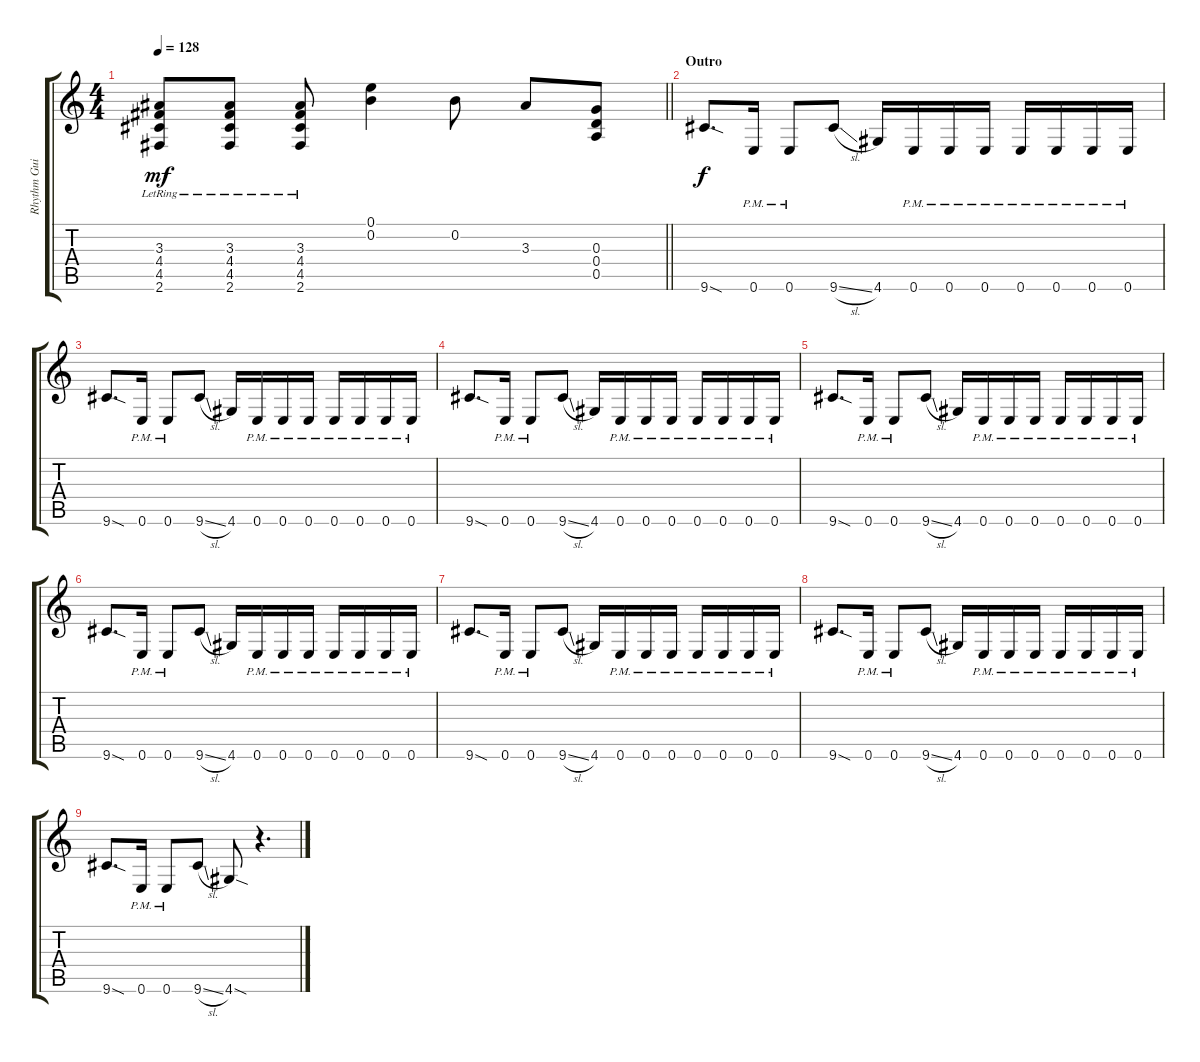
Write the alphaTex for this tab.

\track ("Rhythm Guitar" "Rhythm Gui") {instrument acousticguitarsteel}
\staff {score tabs}
\tuning (E4 B3 G3 D3 A2 E2) {hide}
\ts (4 4)
\tempo 128
\clef g2
\barLineRight lightlight
\ks c
(3.3{lr} 4.4{lr} 4.5{lr} 2.6{lr}).8{dy mf} (3.3{lr} 4.4{lr} 4.5{lr} 2.6{lr}).8 (3.3{lr} 4.4{lr} 4.5{lr} 2.6{lr}).8 (0.1 0.2).4 0.2.8 3.3.8 (0.3 0.4 0.5).8 |
\section ("" "Outro")
9.6{sod}.8{d dy f} 0.6{pm}.16 0.6{pm}.8 9.6{sl}.8 4.6.16 0.6{pm}.16 0.6{pm}.16 0.6{pm}.16 0.6{pm}.16 0.6{pm}.16 0.6{pm}.16 0.6{pm}.16 |
9.6{sod}.8{d} 0.6{pm}.16 0.6{pm}.8 9.6{sl}.8 4.6.16 0.6{pm}.16 0.6{pm}.16 0.6{pm}.16 0.6{pm}.16 0.6{pm}.16 0.6{pm}.16 0.6{pm}.16 |
9.6{sod}.8{d} 0.6{pm}.16 0.6{pm}.8 9.6{sl}.8 4.6.16 0.6{pm}.16 0.6{pm}.16 0.6{pm}.16 0.6{pm}.16 0.6{pm}.16 0.6{pm}.16 0.6{pm}.16 |
9.6{sod}.8{d} 0.6{pm}.16 0.6{pm}.8 9.6{sl}.8 4.6.16 0.6{pm}.16 0.6{pm}.16 0.6{pm}.16 0.6{pm}.16 0.6{pm}.16 0.6{pm}.16 0.6{pm}.16 |
9.6{sod}.8{d} 0.6{pm}.16 0.6{pm}.8 9.6{sl}.8 4.6.16 0.6{pm}.16 0.6{pm}.16 0.6{pm}.16 0.6{pm}.16 0.6{pm}.16 0.6{pm}.16 0.6{pm}.16 |
9.6{sod}.8{d} 0.6{pm}.16 0.6{pm}.8 9.6{sl}.8 4.6.16 0.6{pm}.16 0.6{pm}.16 0.6{pm}.16 0.6{pm}.16 0.6{pm}.16 0.6{pm}.16 0.6{pm}.16 |
9.6{sod}.8{d} 0.6{pm}.16 0.6{pm}.8 9.6{sl}.8 4.6.16 0.6{pm}.16 0.6{pm}.16 0.6{pm}.16 0.6{pm}.16 0.6{pm}.16 0.6{pm}.16 0.6{pm}.16 |
9.6{sod}.8{d} 0.6{pm}.16 0.6{pm}.8 9.6{sl}.8 4.6{sod}.8 r.4{d}
